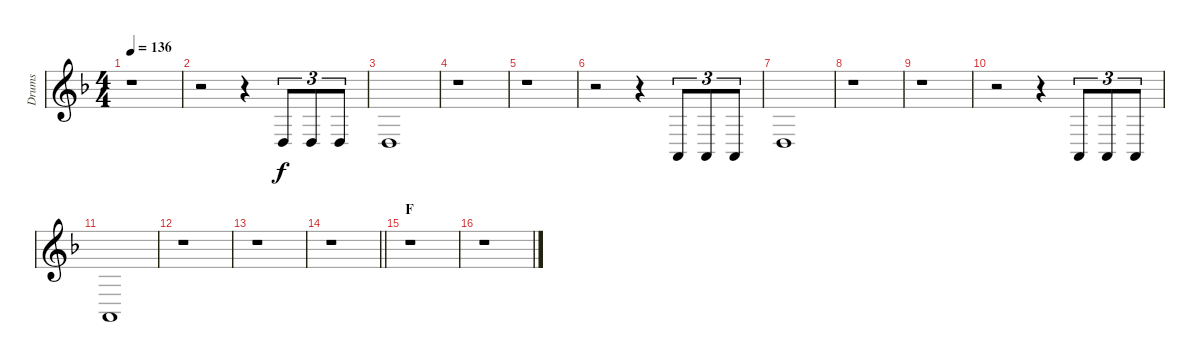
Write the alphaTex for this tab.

\track ("Drums" "Drums") {instrument timpani}
\staff {score}
\tuning (E4 B3 G3 D3 A2 E2) {hide}
\ts (4 4)
\tempo 136
\clef g2
\ks dminor
r.1{dy f} |
r.2 r.4 0.4.8{tu (3 2)} 0.4.8{tu (3 2)} 0.4.8{tu (3 2)} |
0.4.1 |
r.1 |
r.1 |
r.2 r.4 0.5.8{tu (3 2)} 0.5.8{tu (3 2)} 0.5.8{tu (3 2)} |
0.4.1 |
r.1 |
r.1 |
r.2 r.4 0.5.8{tu (3 2)} 0.5.8{tu (3 2)} 0.5.8{tu (3 2)} |
0.5.1 |
r.1 |
r.1 |
\barLineRight lightlight
r.1 |
\section ("" "F")
r.1 |
r.1
